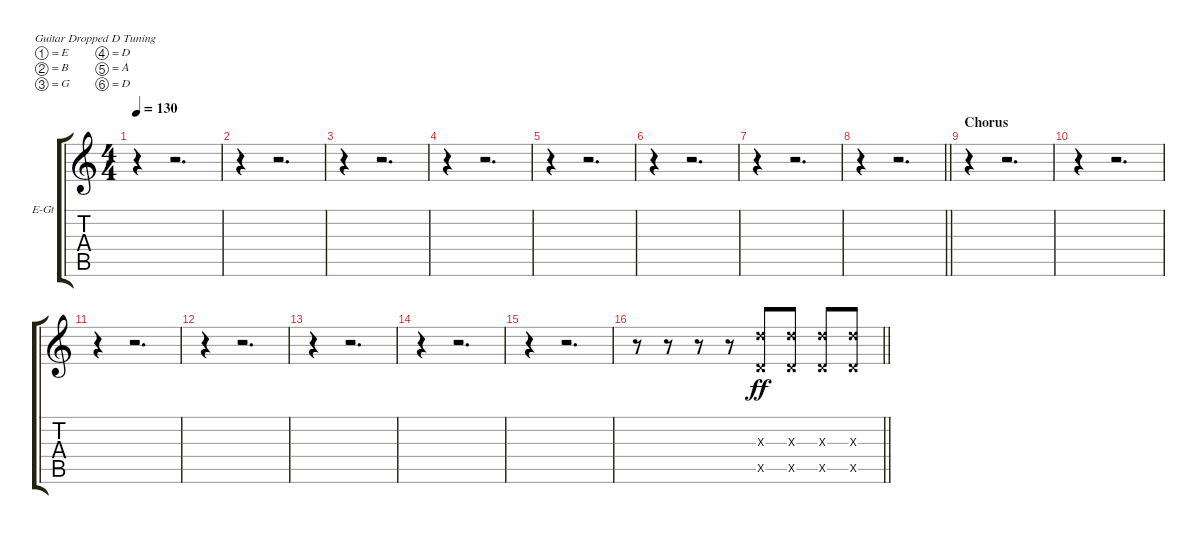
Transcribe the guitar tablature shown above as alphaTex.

\bracketExtendMode groupsimilarinstruments
\firstSystemTrackNameOrientation horizontal
\otherSystemsTrackNameOrientation horizontal
\track ("Electric Guitar" "E-Gt") {instrument distortionguitar}
\staff {score tabs}
\tuning (E4 B3 G3 D3 A2 D2)
\ts (4 4)
\tempo 130
\clef g2
\scale
0.333333
\ks c
r.4{dy ff} r.2{d} |
\scale
0.333333 r.4 r.2{d} |
\scale
0.333333 r.4 r.2{d} |
\scale
0.333333 r.4 r.2{d} |
\scale
0.333333 r.4 r.2{d} |
\scale
0.333333 r.4 r.2{d} |
\scale
0.333333 r.4 r.2{d} |
\scale
0.333333
\barLineRight lightlight
r.4 r.2{d} |
\section ("" "Chorus")
\scale
0.333333 r.4 r.2{d} |
\scale
0.333333 r.4 r.2{d} |
\scale
0.333333 r.4 r.2{d} |
\scale
0.333333 r.4 r.2{d} |
\scale
0.333333 r.4 r.2{d} |
\scale
0.333333 r.4 r.2{d} |
\scale
0.333333 r.4 r.2{d} |
\scale
0.333333
\barLineRight lightlight
r.8 r.8 r.8 r.8 (7.3{x} 5.5{x}).8 (7.3{x} 5.5{x}).8 (7.3{x} 5.5{x}).8 (7.3{x} 5.5{x}).8
